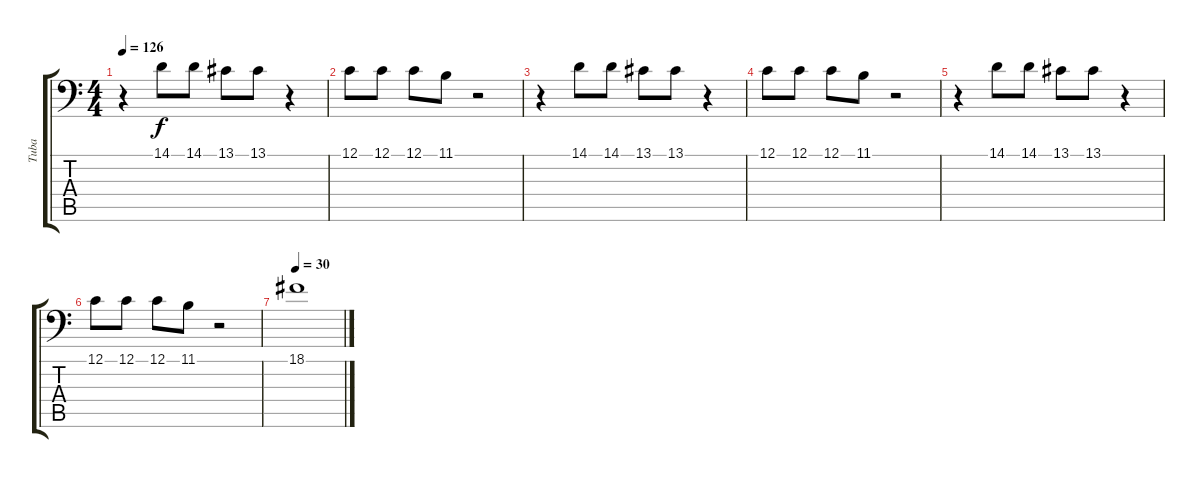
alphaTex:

\track ("Tuba" "Tuba") {instrument tuba}
\staff {score tabs}
\tuning (C3 G2 D2 A1 E1 B0) {hide}
\ts (4 4)
\tempo 126
\clef f4
\ks c
r.4{dy f} 14.1.8 14.1.8 13.1.8 13.1.8 r.4 |
12.1.8 12.1.8 12.1.8 11.1.8 r.2 |
r.4 14.1.8 14.1.8 13.1.8 13.1.8 r.4 |
12.1.8 12.1.8 12.1.8 11.1.8 r.2 |
r.4 14.1.8 14.1.8 13.1.8 13.1.8 r.4 |
12.1.8 12.1.8 12.1.8 11.1.8 r.2 |
\tempo 30
18.1.1
